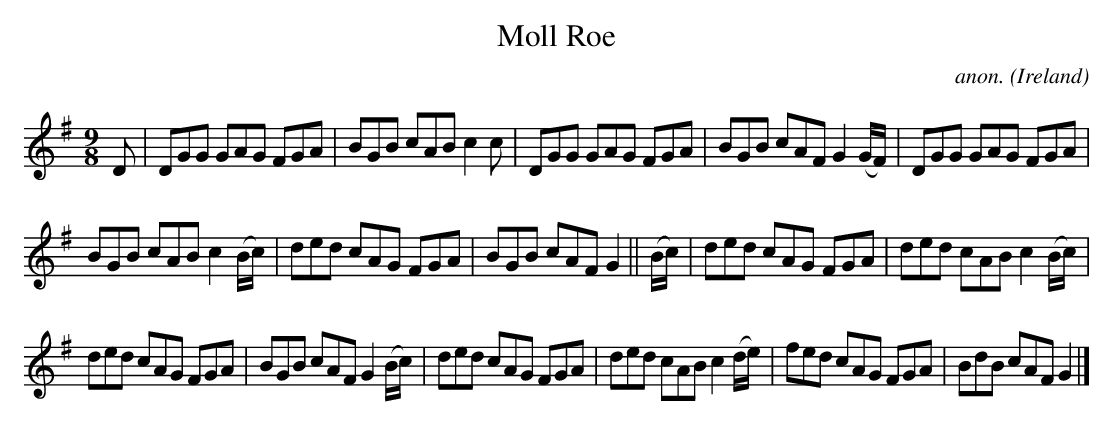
X:1
T:Moll Roe
C:anon.
O:Ireland
M:9/8
L:1/8
K:G
D|DGG GAG FGA|BGB cAB c2c|DGG GAG FGA|BGB cAF G2(G/F/)|DGG GAG FGA|
BGB cAB c2(B/c/)|ded cAG FGA|BGB cAF G2||(B/c/)|ded cAG FGA|ded cAB c2(B/c/)|
ded cAG FGA|BGB cAF G2(B/c/)|ded cAG FGA|ded cAB c2(d/e/)|fed cAG FGA|BdB cAF G2|]
W:
W:
